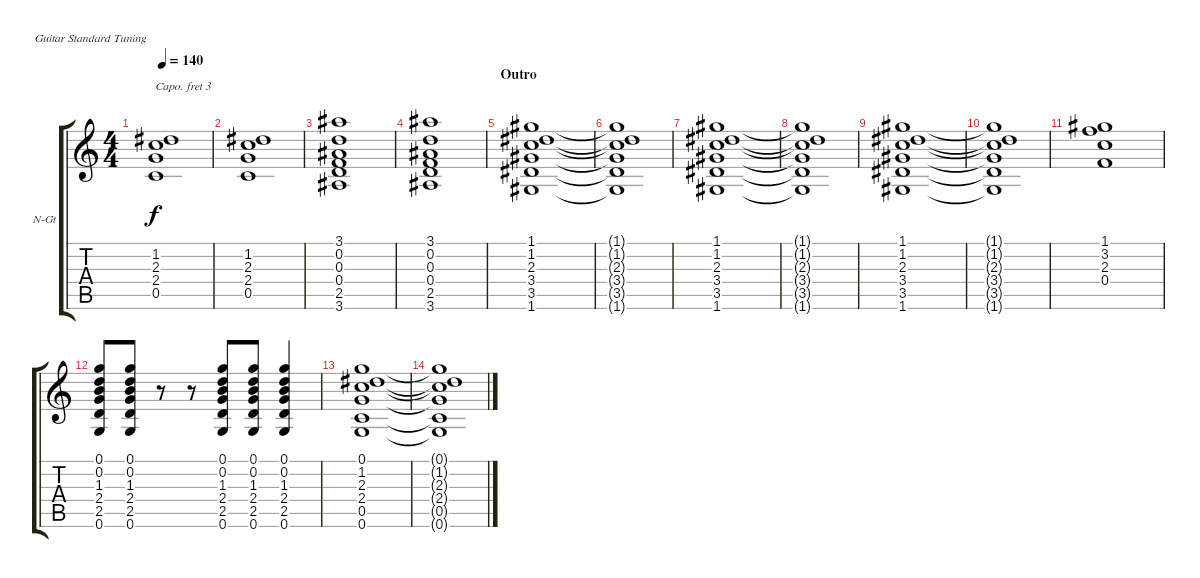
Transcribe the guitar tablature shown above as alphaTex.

\bracketExtendMode groupsimilarinstruments
\firstSystemTrackNameOrientation horizontal
\otherSystemsTrackNameOrientation horizontal
\track ("Acoustic Guitar" "N-Gt") {instrument acousticguitarnylon}
\staff {score tabs}
\capo 3
\tuning (E4 B3 G3 D3 A2 E2)
\ts (4 4)
\tempo 140
\clef g2
\ks c
(1.2 2.3 2.4 0.5).1{dy f} |
(1.2 2.3 2.4 0.5).1 |
(3.1 0.2 0.3 0.4 2.5 3.6).1 |
(3.1 0.2 0.3 0.4 2.5 3.6).1 |
\section ("" "Outro")
(1.1 1.2 2.3 3.4 3.5 1.6).1 |
(1.1{t} 1.2{t} 2.3{t} 3.4{t} 3.5{t} 1.6{t}).1 |
(1.1 1.2 2.3 3.4 3.5 1.6).1 |
(1.1{t} 1.2{t} 2.3{t} 3.4{t} 3.5{t} 1.6{t}).1 |
(1.1 1.2 2.3 3.4 3.5 1.6).1 |
(1.1{t} 1.2{t} 2.3{t} 3.4{t} 3.5{t} 1.6{t}).1 |
(1.1 3.2 2.3 0.4).1 |
(0.1 0.2 1.3 2.4 2.5 0.6).8 (0.1 0.2 1.3 2.4 2.5 0.6).8 r.8 r.8 (0.1 0.2 1.3 2.4 2.5 0.6).8 (0.1 0.2 1.3 2.4 2.5 0.6).8 (0.1 0.2 1.3 2.4 2.5 0.6).4 |
(0.1 1.2 2.3 2.4 0.5 0.6).1 |
(0.1{t} 1.2{t} 2.3{t} 2.4{t} 0.5{t} 0.6{t}).1
